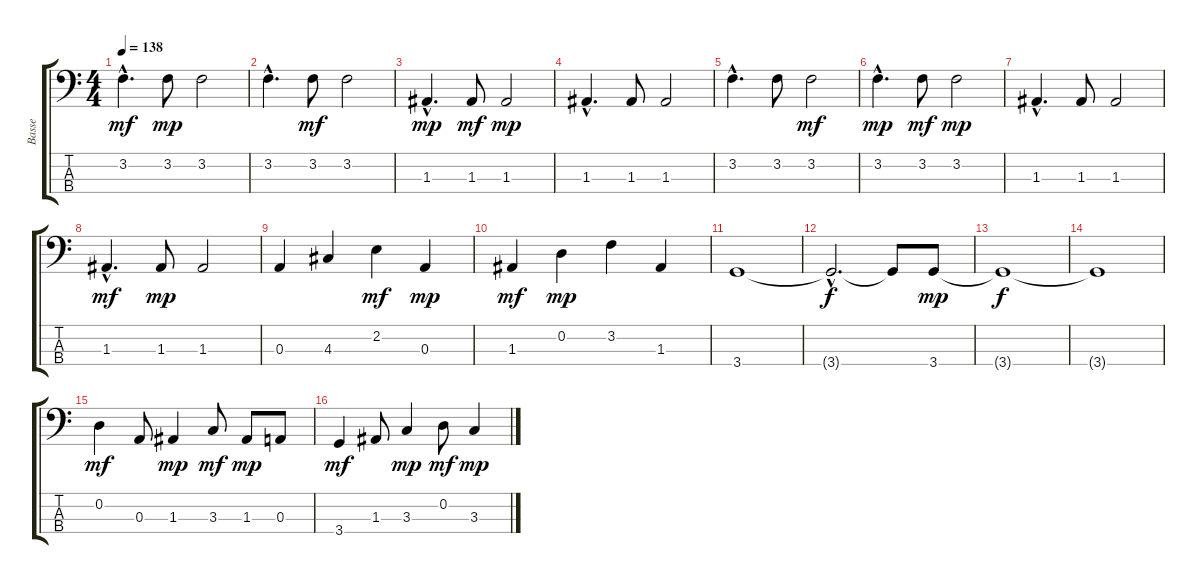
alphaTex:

\track ("Basse" "Basse") {instrument electricbassfinger}
\staff {score tabs}
\tuning (G2 D2 A1 E1) {hide}
\ts (4 4)
\tempo 138
\clef f4
\ks c
3.2{hac}.4{d dy mf} 3.2.8{dy mp} 3.2.2 |
3.2{hac}.4{d} 3.2.8{dy mf} 3.2.2 |
1.3{hac}.4{d dy mp} 1.3.8{dy mf} 1.3.2{dy mp} |
1.3{hac}.4{d} 1.3.8 1.3.2 |
3.2{hac}.4{d} 3.2.8 3.2.2{dy mf} |
3.2{hac}.4{d dy mp} 3.2.8{dy mf} 3.2.2{dy mp} |
1.3{hac}.4{d} 1.3.8 1.3.2 |
1.3{hac}.4{d dy mf} 1.3.8{dy mp} 1.3.2 |
0.3.4 4.3.4 2.2.4{dy mf} 0.3.4{dy mp} |
1.3.4{dy mf} 0.2.4{dy mp} 3.2.4 1.3.4 |
3.4.1 |
3.4{hac t}.2{d dy f} 3.4{t}.8 3.4.8{dy mp} |
3.4{t}.1{dy f} |
3.4{t}.1 |
0.2.4{dy mf} 0.3.8 1.3.4{dy mp} 3.3.8{dy mf} 1.3.8{dy mp} 0.3.8 |
3.4.4{dy mf} 1.3.8 3.3.4{dy mp} 0.2.8{dy mf} 3.3.4{dy mp}
